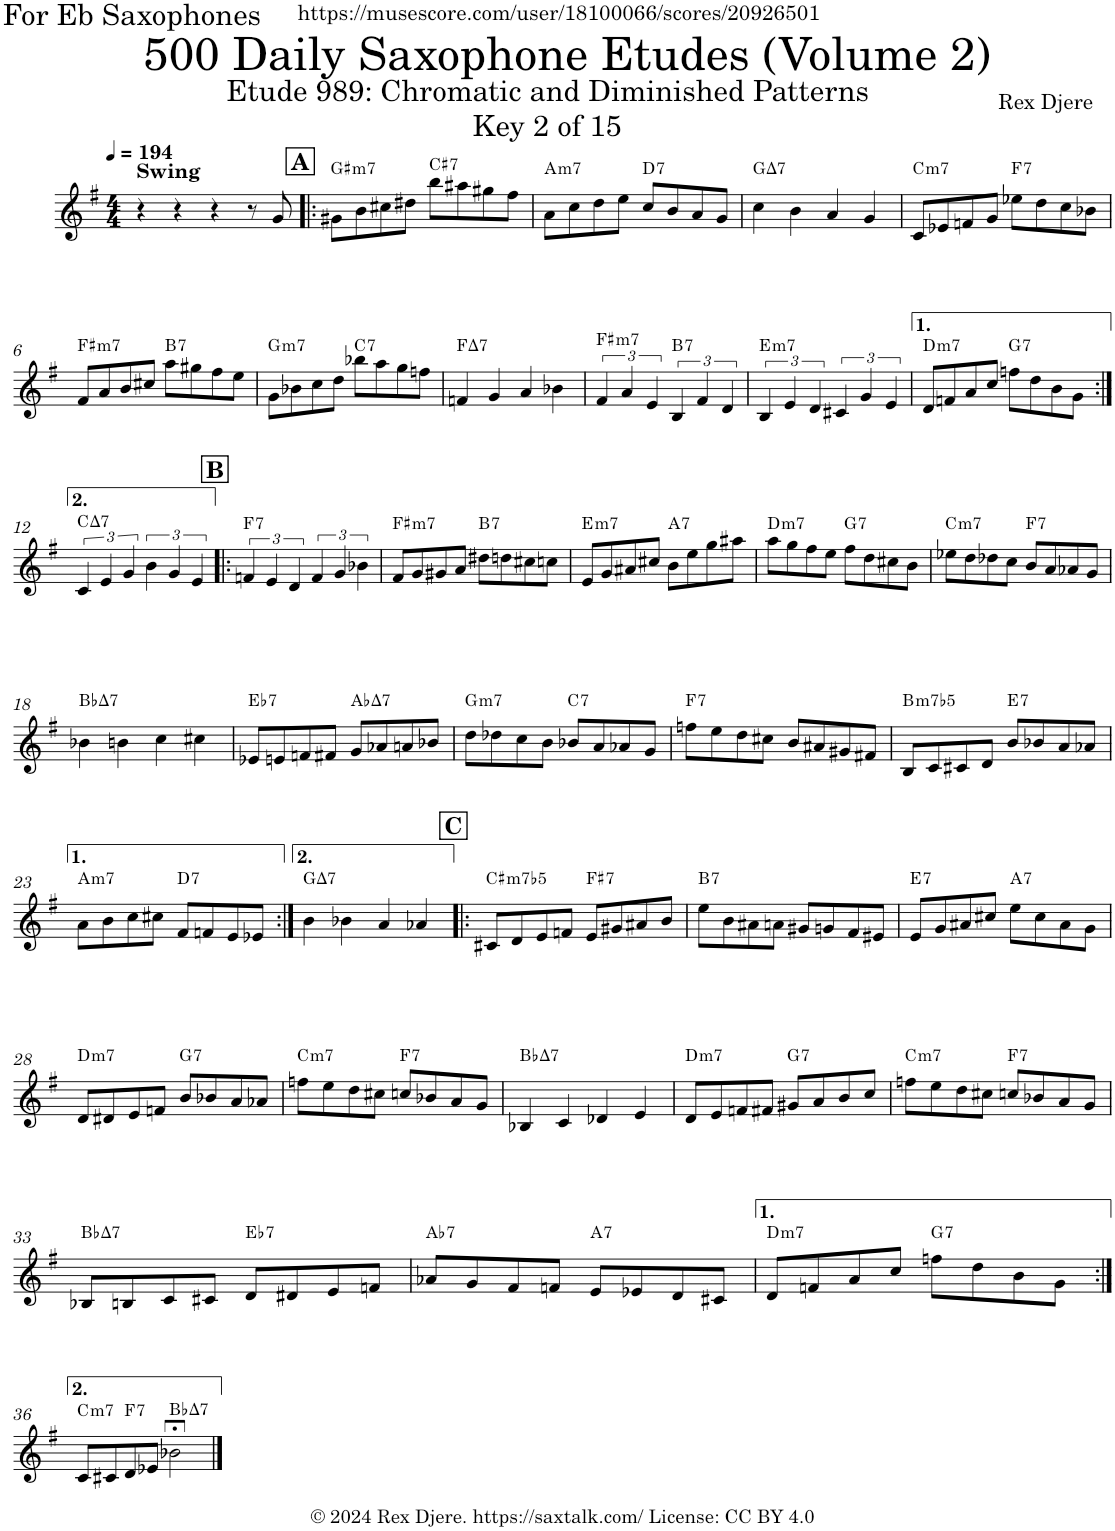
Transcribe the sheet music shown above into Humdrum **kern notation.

**kern	**harte
*part1	*part1
*staff1	*
*I"Alto Saxophone	*
*I'A. Sax.	*
*clefG2	*
*Trd5c9	*
*k[f#]	*
*M4/4	*
*MM194	*
=1	=1
!LO:TX:a:B:t=Swing	!
4r	.
4r	.
4r	.
8r	.
8g/	.
!!LO:REH:place=s1:a:B:cj:fs=14:t=A
=2!|:	=2!|:
!	!LO:H:kt=m7
8g#X\L	G#:min7
8b\	.
8cc#X\	.
8dd#X\J	.
!	!LO:H:kt=7
8bb\L	C#:7
8aa#X\	.
8gg#X\	.
8ff#\J	.
=3	=3
!	!LO:H:kt=m7
8a\L	A:min7
8cc\	.
8dd\	.
8ee\J	.
!	!LO:H:kt=7
8cc/L	D:7
8b/	.
8a/	.
8g/J	.
=4	=4
!	!LO:H:kt=7
4cc\	G:maj7
4b\	.
4a/	.
4g/	.
=5	=5
!	!LO:H:kt=m7
8c/L	C:min7
8e-X/	.
8fn/	.
8g/J	.
!	!LO:H:kt=7
8ee-X\L	F:7
8dd\	.
8cc\	.
8b-X\J	.
!!LO:LB:g=z
=6	=6
!	!LO:H:kt=m7
8f#/L	F#:min7
8a/	.
8b/	.
8cc#X/J	.
!	!LO:H:kt=7
8aa\L	B:7
8gg#X\	.
8ff#\	.
8ee\J	.
=7	=7
!	!LO:H:kt=m7
8g\L	G:min7
8b-X\	.
8cc\	.
8dd\J	.
!	!LO:H:kt=7
8bb-X\L	C:7
8aa\	.
8gg\	.
8ffn\J	.
=8	=8
!	!LO:H:kt=7
4fn/	F:maj7
4g/	.
4a/	.
4b-X\	.
=9	=9
!	!LO:H:kt=m7
6f#/	F#:min7
6a/	.
6e/	.
!	!LO:H:kt=7
6B/	B:7
6f#/	.
6d/	.
=10	=10
!	!LO:H:kt=m7
6B/	E:min7
6e/	.
6d/	.
6c#X/	.
6g/	.
6e/	.
=11	=11
!	!LO:H:kt=m7
8d/L	D:min7
8fn/	.
8a/	.
8cc/J	.
!	!LO:H:kt=7
8ffn\L	G:7
8dd\	.
8b\	.
8g\J	.
!!LO:LB:g=z
=12:|!	=12:|!
!	!LO:H:kt=7
6c/	C:maj7
6e/	.
6g/	.
6b\	.
6g/	.
6e/	.
!!LO:REH:place=s1:a:B:cj:fs=14:t=B
=13!|:	=13!|:
!	!LO:H:kt=7
6fn/	F:7
6e/	.
6d/	.
6f/	.
6g/	.
6b-X\	.
=14	=14
!	!LO:H:kt=m7
8f#/L	F#:min7
8g/	.
8g#X/	.
8a/J	.
!	!LO:H:kt=7
8dd#X\L	B:7
8ddn\	.
8cc#X\	.
8ccn\J	.
=15	=15
!	!LO:H:kt=m7
8e/L	E:min7
8g/	.
8a#X/	.
8cc#X/J	.
!	!LO:H:kt=7
8b\L	A:7
8ee\	.
8gg\	.
8aa#X\J	.
=16	=16
!	!LO:H:kt=m7
8aa\L	D:min7
8gg\	.
8ff#\	.
8ee\J	.
!	!LO:H:kt=7
8ff#\L	G:7
8dd\	.
8cc#X\	.
8b\J	.
=17	=17
!	!LO:H:kt=m7
8ee-X\L	C:min7
8dd\	.
8dd-X\	.
8cc\J	.
!	!LO:H:kt=7
8b/L	F:7
8a/	.
8a-X/	.
8g/J	.
!!LO:LB:g=z
=18	=18
!	!LO:H:kt=7
4b-X\	Bb:maj7
4bn\	.
4cc\	.
4cc#X\	.
=19	=19
!	!LO:H:kt=7
8e-X/L	Eb:7
8en/	.
8fn/	.
8f#X/J	.
!	!LO:H:kt=7
8g/L	Ab:maj7
8a-X/	.
8an/	.
8b-X/J	.
=20	=20
!	!LO:H:kt=m7
8dd\L	G:min7
8dd-X\	.
8cc\	.
8b\J	.
!	!LO:H:kt=7
8b-X/L	C:7
8a/	.
8a-X/	.
8g/J	.
=21	=21
!	!LO:H:kt=7
8ffn\L	F:7
8ee\	.
8dd\	.
8cc#X\J	.
8b/L	.
8a#X/	.
8g#X/	.
8f#X/J	.
=22	=22
!	!LO:H:kt=m7b5
8B/L	B:hdim7
8c/	.
8c#X/	.
8d/J	.
!	!LO:H:kt=7
8b/L	E:7
8b-X/	.
8a/	.
8a-X/J	.
!!LO:LB:g=z
=23	=23
!	!LO:H:kt=m7
8a\L	A:min7
8b\	.
8cc\	.
8cc#X\J	.
!	!LO:H:kt=7
8f#/L	D:7
8fn/	.
8e/	.
8e-X/J	.
=24:|!	=24:|!
!	!LO:H:kt=7
4b\	G:maj7
4b-X\	.
4a/	.
4a-X/	.
!!LO:REH:place=s1:a:B:cj:fs=14:t=C
=25!|:	=25!|:
!	!LO:H:kt=m7b5
8c#X/L	C#:hdim7
8d/	.
8e/	.
8fn/J	.
!	!LO:H:kt=7
8e/L	F#:7
8g#X/	.
8a#X/	.
8b/J	.
=26	=26
!	!LO:H:kt=7
8ee\L	B:7
8b\	.
8a#X\	.
8an\J	.
8g#X/L	.
8gn/	.
8f#/	.
8e#X/J	.
=27	=27
!	!LO:H:kt=7
8e/L	E:7
8g/	.
8a#X/	.
8cc#X/J	.
!	!LO:H:kt=7
8ee\L	A:7
8cc#\	.
8a#\	.
8g\J	.
!!LO:LB:g=z
=28	=28
!	!LO:H:kt=m7
8d/L	D:min7
8d#X/	.
8e/	.
8fn/J	.
!	!LO:H:kt=7
8b/L	G:7
8b-X/	.
8a/	.
8a-X/J	.
=29	=29
!	!LO:H:kt=m7
8ffn\L	C:min7
8ee\	.
8dd\	.
8cc#X\J	.
!	!LO:H:kt=7
8ccn/L	F:7
8b-X/	.
8a/	.
8g/J	.
=30	=30
!	!LO:H:kt=7
4B-X/	Bb:maj7
4c/	.
4d-X/	.
4e/	.
=31	=31
!	!LO:H:kt=m7
8d/L	D:min7
8e/	.
8fn/	.
8f#X/J	.
!	!LO:H:kt=7
8g#X/L	G:7
8a/	.
8b/	.
8cc/J	.
=32	=32
!	!LO:H:kt=m7
8ffn\L	C:min7
8ee\	.
8dd\	.
8cc#X\J	.
!	!LO:H:kt=7
8ccn/L	F:7
8b-X/	.
8a/	.
8g/J	.
!!LO:LB:g=z
=33	=33
!	!LO:H:kt=7
8B-X/L	Bb:maj7
8Bn/	.
8c/	.
8c#X/J	.
!	!LO:H:kt=7
8d/L	Eb:7
8d#X/	.
8e/	.
8fn/J	.
=34	=34
!	!LO:H:kt=7
8a-X/L	Ab:7
8g/	.
8f#/	.
8fn/J	.
!	!LO:H:kt=7
8e/L	A:7
8e-X/	.
8d/	.
8c#X/J	.
=35	=35
!	!LO:H:kt=m7
8d/L	D:min7
8fn/	.
8a/	.
8cc/J	.
!	!LO:H:kt=7
8ffn\L	G:7
8dd\	.
8b\	.
8g\J	.
!!LO:LB:g=z
=36:|!	=36:|!
!	!LO:H:kt=m7
8c/L	C:min7
8c#X/	.
!	!LO:H:kt=7
8d/	F:7
8e-X/J	.
!	!LO:H:kt=7
2b-X;<\	Bb:maj7
==	==
*-	*-
